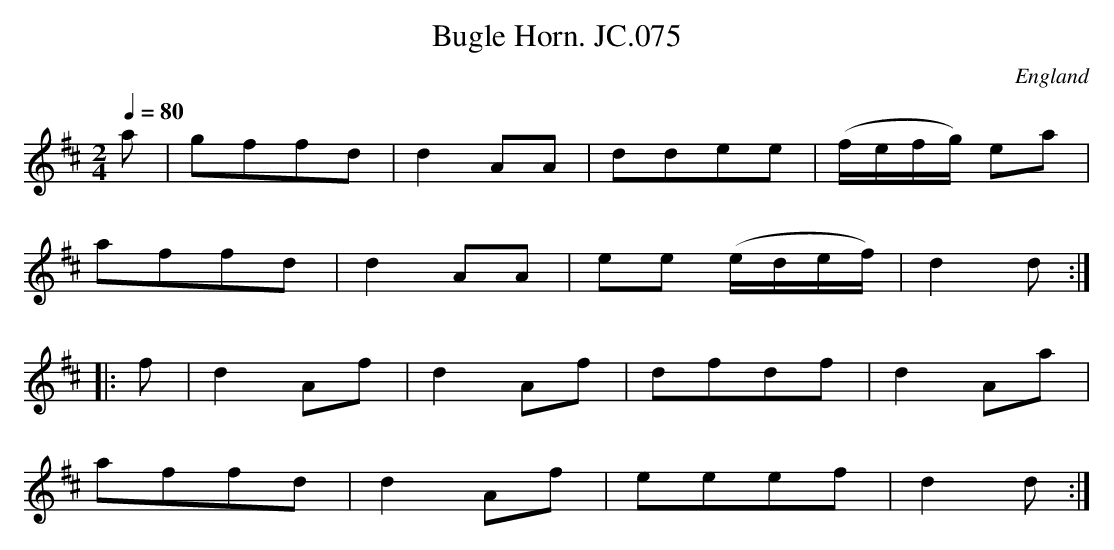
X:1
T:Bugle Horn. JC.075
L:1/8
M:2/4
O:England
Q:1/4=80
K:D
a|\
gffd|d2AA|ddee|(f/e/f/g/) ea|!
affd|d2AA|ee (e/d/e/f/)|d2d:|!
|:f|d2Af|d2Af|dfdf|d2Aa|!
affd|d2Af|eeef|d2d:|
